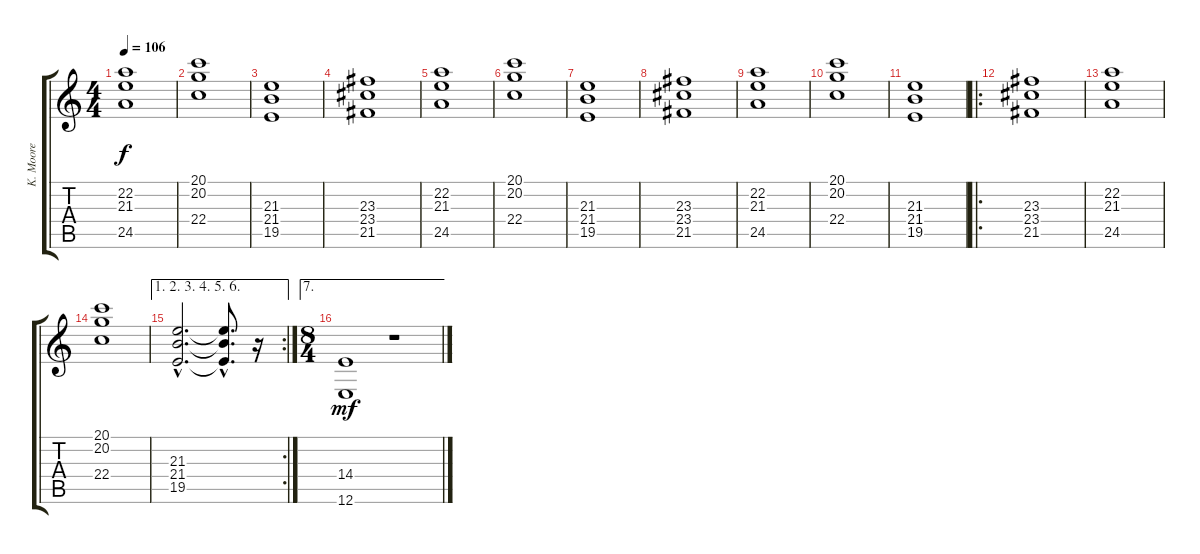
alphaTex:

\track ("K. Moore" "K. Moore") {instrument synthstrings2}
\staff {score tabs}
\tuning (E4 B3 G3 D3 A2 E2) {hide}
\ts (4 4)
\tempo 106
\clef g2
\ks c
(22.2 21.3 24.5).1{dy f} |
(20.1 20.2 22.4).1 |
(21.3 21.4 19.5).1 |
(23.3 23.4 21.5).1 |
(22.2 21.3 24.5).1 |
(20.1 20.2 22.4).1 |
(21.3 21.4 19.5).1 |
(23.3 23.4 21.5).1 |
(22.2 21.3 24.5).1 |
(20.1 20.2 22.4).1 |
(21.3 21.4 19.5).1 |
\ro
(23.3 23.4 21.5).1 |
(22.2 21.3 24.5).1 |
(20.1 20.2 22.4).1 |
\ae (1 2 3 4 5 6)
\rc 2
(21.3{hac} 21.4{hac} 19.5{hac}).2{d} (21.3{hac t} 21.4{hac t} 19.5{hac t}).8{d} r.16 |
\ae 7
\ts (8 4)
(14.4 12.6).1{dy mf} r.1
